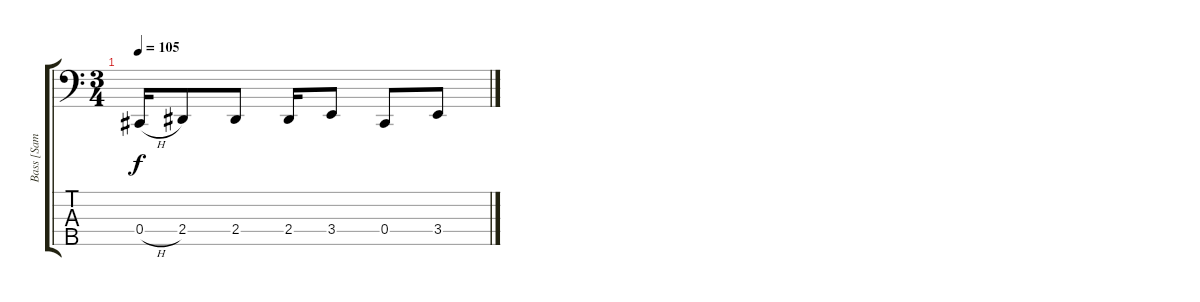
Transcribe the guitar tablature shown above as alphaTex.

\track ("Bass [Sam Rivers]" "Bass [Sam ") {instrument electricbassfinger}
\staff {score tabs}
\tuning (E2 B1 Gb1 Db1 Ab0) {hide}
\ts (3 4)
\tempo 105
\clef f4
\ks c
0.4{h}.16{dy f} 2.4.8 2.4.8 2.4.16 3.4.8 0.4.8 3.4.8
